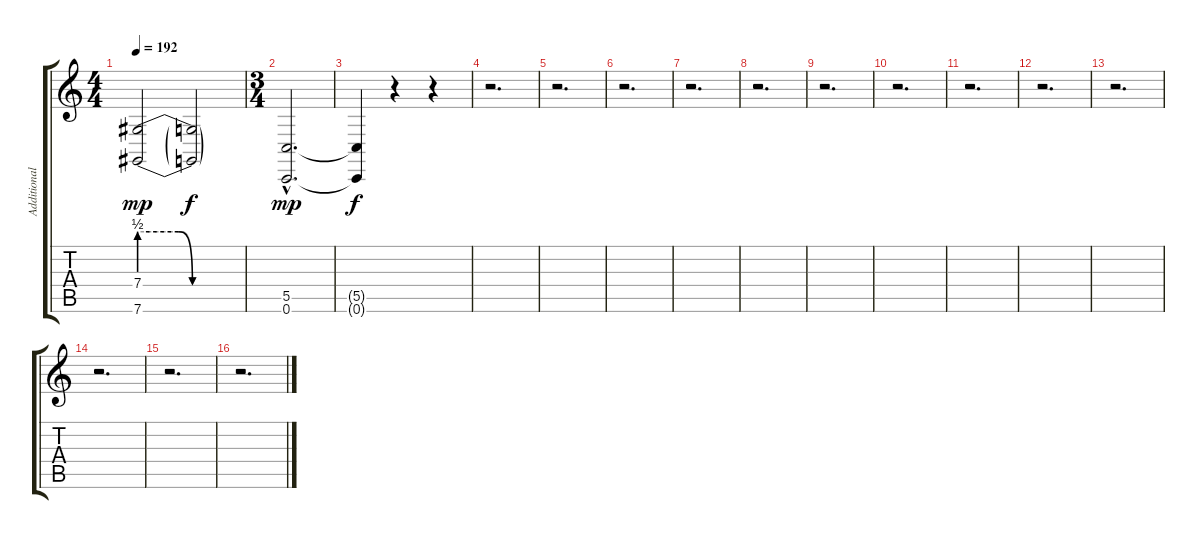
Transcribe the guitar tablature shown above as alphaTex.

\track ("Additional Vox" "Additional") {instrument lead2sawtooth}
\staff {score tabs}
\tuning (D4 A3 F3 C3 G2 C2) {hide}
\ts (4 4)
\tempo 192
\clef g2
\ks c
(7.4{be (custom 0 2 22 2 30 0 60 0)} 7.6{be (custom 0 2 23 2 30 0 60 0)}).2{dy mp} (7.4{t} 7.6{t}).2{dy f} |
\ts (3 4)
(5.5{hac} 0.6{hac}).2{d dy mp} |
(5.5{t} 0.6{t}).4{dy f} r.4 r.4 |
r.2{d} |
r.2{d} |
r.2{d} |
r.2{d} |
r.2{d} |
r.2{d} |
r.2{d} |
r.2{d} |
r.2{d} |
r.2{d} |
r.2{d} |
r.2{d} |
r.2{d}
